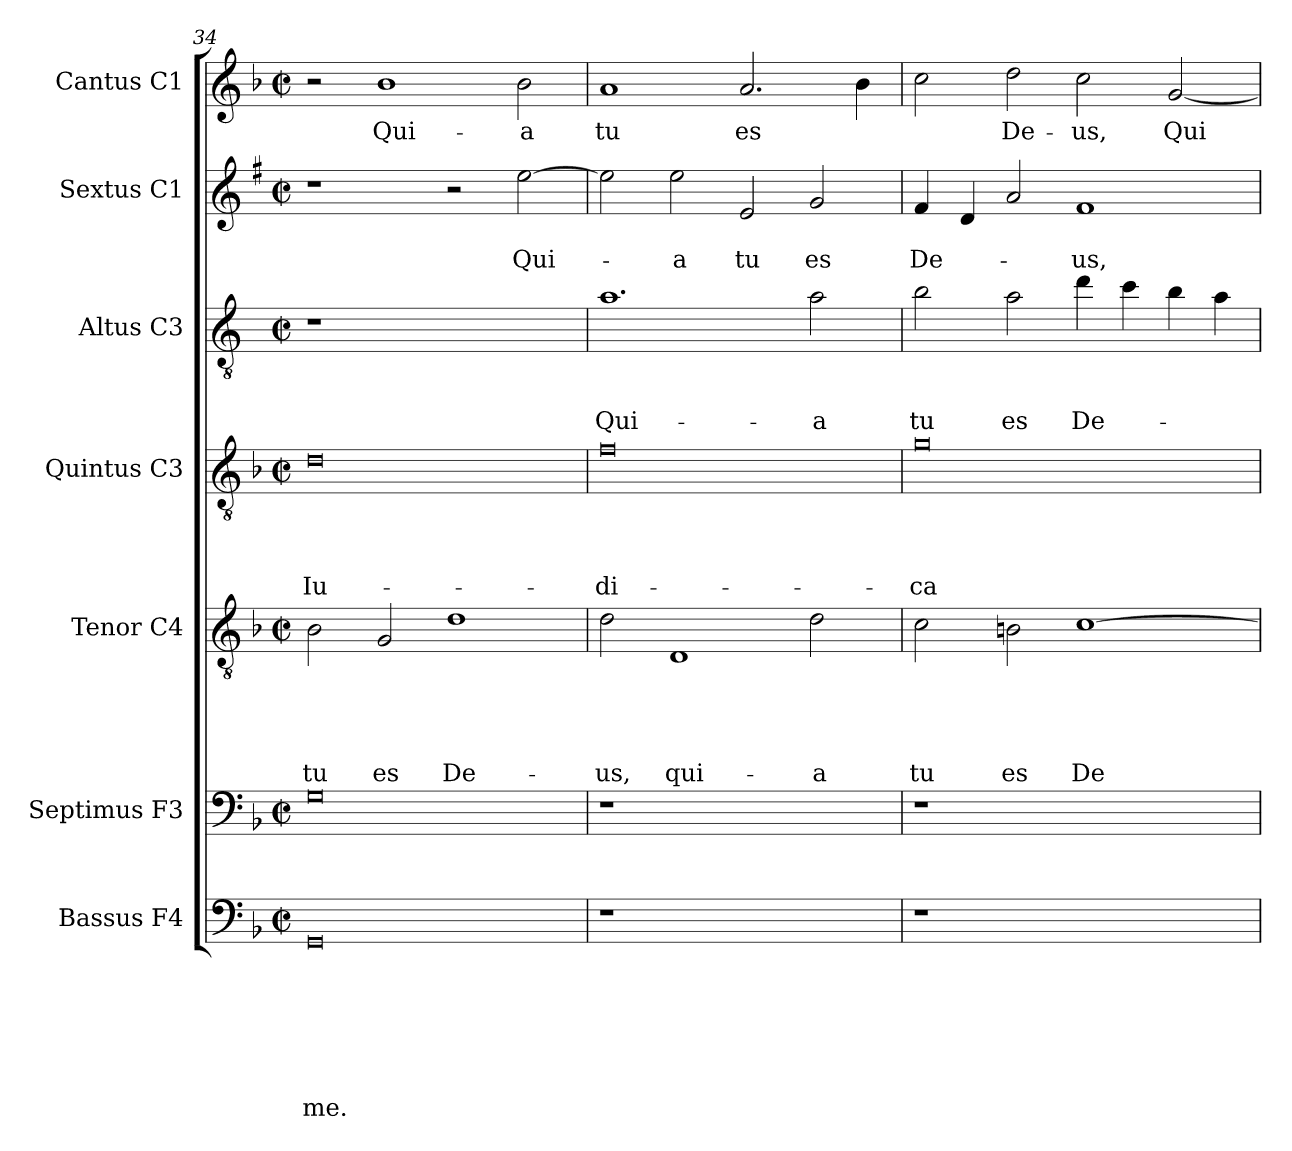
**kern	**text	**text	**text	**text	**text	**text	**text	**kern	**kern	**text	**text	**text	**text	**text	**kern	**text	**text	**text	**text	**kern	**text	**text	**text	**kern	**text	**text	**kern	**text
*part7	*part7	*part7	*part7	*part7	*part7	*part7	*part7	*part6	*part5	*part5	*part5	*part5	*part5	*part5	*part4	*part4	*part4	*part4	*part4	*part3	*part3	*part3	*part3	*part2	*part2	*part2	*part1	*part1
*staff7	*staff7	*staff7	*staff7	*staff7	*staff7	*staff7	*staff7	*staff6	*staff5	*staff5	*staff5	*staff5	*staff5	*staff5	*staff4	*staff4	*staff4	*staff4	*staff4	*staff3	*staff3	*staff3	*staff3	*staff2	*staff2	*staff2	*staff1	*staff1
*I"Bassus F4	*	*	*	*	*	*	*	*I"Septimus F3	*I"Tenor C4	*	*	*	*	*	*I"Quintus C3	*	*	*	*	*I"Altus C3	*	*	*	*I"Sextus C1	*	*	*I"Cantus C1	*
*I'B	*	*	*	*	*	*	*	*	*	*	*	*	*	*	*	*	*	*	*	*	*	*	*	*	*	*	*I'C	*
!!LO:LB:g=z
*clefF4	*	*	*	*	*	*	*	*clefF4	*clefGv2	*	*	*	*	*	*clefGv2	*	*	*	*	*clefGv2	*	*	*	*clefG2	*	*	*clefG2	*
*	*	*	*	*	*	*	*	*	*	*	*	*	*	*	*	*	*	*	*	*ITrd4c7	*	*	*	*ITrd1c2	*	*	*	*
*k[b-]	*	*	*	*	*	*	*	*k[b-]	*k[b-]	*	*	*	*	*	*k[b-]	*	*	*	*	*k[b-]	*	*	*	*k[b-]	*	*	*k[b-]	*
*F:	*	*	*	*	*	*	*	*F:	*F:	*	*	*	*	*	*F:	*	*	*	*	*F:	*	*	*	*F:	*	*	*F:	*
*M2/2	*	*	*	*	*	*	*	*M2/2	*M2/2	*	*	*	*	*	*M2/2	*	*	*	*	*M2/2	*	*	*	*M2/2	*	*	*M2/2	*
*met(c|)	*	*	*	*	*	*	*	*met(c|)	*met(c|)	*	*	*	*	*	*met(c|)	*	*	*	*	*met(c|)	*	*	*	*met(c|)	*	*	*met(c|)	*
=34	=34	=34	=34	=34	=34	=34	=34	=34	=34	=34	=34	=34	=34	=34	=34	=34	=34	=34	=34	=34	=34	=34	=34	=34	=34	=34	=34	=34
!	!	!	!	!	!	!	!LO:LY:b	!	!	!	!	!	!	!LO:LY:b	!	!	!	!	!LO:LY:b	!	!	!	!	!	!	!	!	!
0GG	.	.	.	.	.	.	me.	0G	2B-\	.	.	.	.	tu	0d	.	.	.	Iu-	1r	.	.	.	1r	.	.	2r	.
!	!	!	!	!	!	!	!	!	!	!	!	!	!	!LO:LY:b	!	!	!	!	!	!	!	!	!	!	!	!	!	!LO:LY:b
.	.	.	.	.	.	.	.	.	2G/	.	.	.	.	es	.	.	.	.	.	.	.	.	.	.	.	.	1b-	Qui-
!	!	!	!	!	!	!	!	!	!	!	!	!	!	!LO:LY:b	!	!	!	!	!	!	!	!	!	!	!	!	!	!
.	.	.	.	.	.	.	.	.	1d	.	.	.	.	De-	.	.	.	.	.	1ryy	.	.	.	2r	.	.	.	.
!	!	!	!	!	!	!	!	!	!	!	!	!	!	!	!	!	!	!	!	!	!	!	!	!	!	!LO:LY:b	!	!LO:LY:b
.	.	.	.	.	.	.	.	.	.	.	.	.	.	.	.	.	.	.	.	.	.	.	.	[2dd\	.	Qui-	2b-\	-a
=35	=35	=35	=35	=35	=35	=35	=35	=35	=35	=35	=35	=35	=35	=35	=35	=35	=35	=35	=35	=35	=35	=35	=35	=35	=35	=35	=35	=35
!	!	!	!	!	!	!	!	!	!	!	!	!	!	!LO:LY:b	!	!	!	!	!LO:LY:b	!	!	!	!LO:LY:b	!	!	!	!	!LO:LY:b
1r	.	.	.	.	.	.	.	1r	2d\	.	.	.	.	-us,	0f	.	.	.	-di-	1.d	.	.	Qui-	2dd\]	.	.	1a	tu
!	!	!	!	!	!	!	!	!	!	!	!	!	!	!LO:LY:b	!	!	!	!	!	!	!	!	!	!	!	!LO:LY:b	!	!
.	.	.	.	.	.	.	.	.	1D	.	.	.	.	qui-	.	.	.	.	.	.	.	.	.	2dd\	.	-a	.	.
!	!	!	!	!	!	!	!	!	!	!	!	!	!	!	!	!	!	!	!	!	!	!	!	!	!	!LO:LY:b	!	!LO:LY:b
1ryy	.	.	.	.	.	.	.	1ryy	.	.	.	.	.	.	.	.	.	.	.	.	.	.	.	2d/	.	tu	2.a/	es
!	!	!	!	!	!	!	!	!	!	!	!	!	!	!LO:LY:b	!	!	!	!	!	!	!	!	!LO:LY:b	!	!	!LO:LY:b	!	!
.	.	.	.	.	.	.	.	.	2d\	.	.	.	.	-a	.	.	.	.	.	2d\	.	.	-a	2f/	.	es	.	.
.	.	.	.	.	.	.	.	.	.	.	.	.	.	.	.	.	.	.	.	.	.	.	.	.	.	.	4b-\	.
=36	=36	=36	=36	=36	=36	=36	=36	=36	=36	=36	=36	=36	=36	=36	=36	=36	=36	=36	=36	=36	=36	=36	=36	=36	=36	=36	=36	=36
!	!	!	!	!	!	!	!	!	!	!	!	!	!	!LO:LY:b	!	!	!	!	!LO:LY:b	!	!	!	!LO:LY:b	!	!	!LO:LY:b	!	!
1r	.	.	.	.	.	.	.	1r	2c\	.	.	.	.	tu	0g	.	.	.	-ca	2e\	.	.	tu	4e/	.	De-	2cc\	.
.	.	.	.	.	.	.	.	.	.	.	.	.	.	.	.	.	.	.	.	.	.	.	.	4c/	.	.	.	.
!	!	!	!	!	!	!	!	!	!	!	!	!	!	!LO:LY:b	!	!	!	!	!	!	!	!	!LO:LY:b	!	!	!	!	!LO:LY:b
.	.	.	.	.	.	.	.	.	2Bn\	.	.	.	.	es	.	.	.	.	.	2d\	.	.	es	2g/	.	.	2dd\	De-
!	!	!	!	!	!	!	!	!	!	!	!	!	!	!LO:LY:b	!	!	!	!	!	!	!	!	!LO:LY:b	!	!	!LO:LY:b	!	!LO:LY:b
1ryy	.	.	.	.	.	.	.	1ryy	[1c	.	.	.	.	De-	.	.	.	.	.	4g\	.	.	De-	1e	.	-us,	2cc\	-us,
.	.	.	.	.	.	.	.	.	.	.	.	.	.	.	.	.	.	.	.	4f\	.	.	.	.	.	.	.	.
!	!	!	!	!	!	!	!	!	!	!	!	!	!	!	!	!	!	!	!	!	!	!	!	!	!	!	!	!LO:LY:b
.	.	.	.	.	.	.	.	.	.	.	.	.	.	.	.	.	.	.	.	4e\	.	.	.	.	.	.	[2g/	Qui-
.	.	.	.	.	.	.	.	.	.	.	.	.	.	.	.	.	.	.	.	4d\	.	.	.	.	.	.	.	.
=	=	=	=	=	=	=	=	=	=	=	=	=	=	=	=	=	=	=	=	=	=	=	=	=	=	=	=	=
*-	*-	*-	*-	*-	*-	*-	*-	*-	*-	*-	*-	*-	*-	*-	*-	*-	*-	*-	*-	*-	*-	*-	*-	*-	*-	*-	*-	*-
